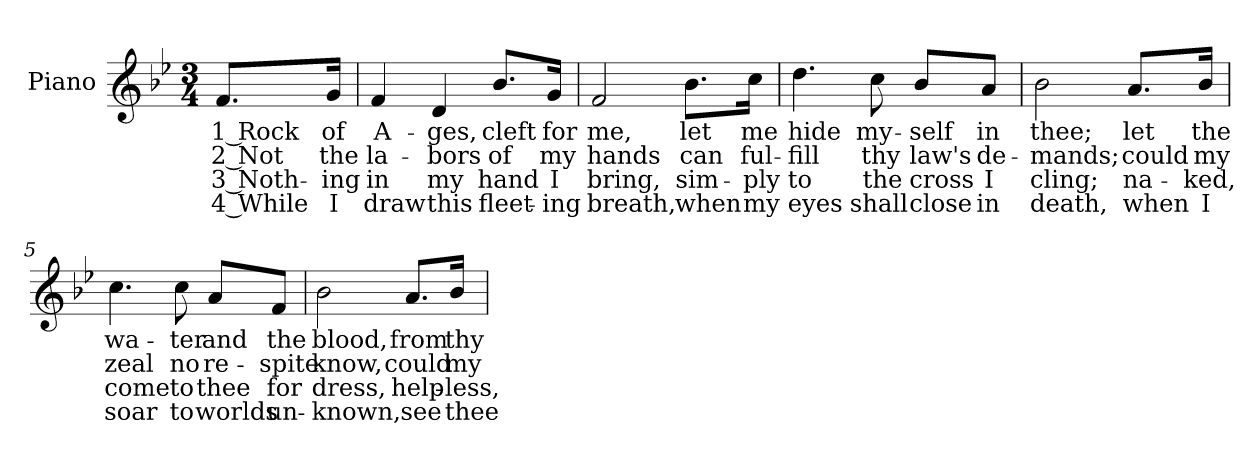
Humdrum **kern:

**kern	**text	**text	**text	**text
*part1	*part1	*part1	*part1	*part1
*staff1	*staff1	*staff1	*staff1	*staff1
*I"Piano	*	*	*	*
*I'Pno.	*	*	*	*
!!LO:PB:g=z
*clefG2	*	*	*	*
*k[b-e-]	*	*	*	*
*B-:	*	*	*	*
*M3/4	*	*	*	*
=	=	=	=	=
!	!LO:LY:b:color=#000000	!LO:LY:b:color=#000000	!LO:LY:b:color=#000000	!LO:LY:b:color=#000000
8.fi/L	1 Rock	2 Not	3 Noth-	-4 While
!	!LO:LY:b:color=#000000	!LO:LY:b:color=#000000	!LO:LY:b:color=#000000	!LO:LY:b:color=#000000
16gi/Jk	of	the	ing	I
=1	=1	=1	=1	=1
!	!LO:LY:b:color=#000000	!LO:LY:b:color=#000000	!LO:LY:b:color=#000000	!LO:LY:b:color=#000000
4fi/	A-	la-	in	draw
!	!LO:LY:b:color=#000000	!LO:LY:b:color=#000000	!LO:LY:b:color=#000000	!LO:LY:b:color=#000000
4di/	-ges,	-bors	my	this
!	!LO:LY:b:color=#000000	!LO:LY:b:color=#000000	!LO:LY:b:color=#000000	!LO:LY:b:color=#000000
8.b-i/L	cleft	of	hand	fleet-
!	!LO:LY:b:color=#000000	!LO:LY:b:color=#000000	!LO:LY:b:color=#000000	!LO:LY:b:color=#000000
16gi/Jk	for	my	-I	ing
=2	=2	=2	=2	=2
!	!LO:LY:b:color=#000000	!LO:LY:b:color=#000000	!LO:LY:b:color=#000000	!LO:LY:b:color=#000000
2fi/	me,	hands	bring,	breath,
!	!LO:LY:b:color=#000000	!LO:LY:b:color=#000000	!LO:LY:b:color=#000000	!LO:LY:b:color=#000000
8.b-i\L	let	can	sim-	-when
!	!LO:LY:b:color=#000000	!LO:LY:b:color=#000000	!LO:LY:b:color=#000000	!LO:LY:b:color=#000000
16cci\Jk	me	ful-	ply	my
=3	=3	=3	=3	=3
!	!LO:LY:b:color=#000000	!LO:LY:b:color=#000000	!LO:LY:b:color=#000000	!LO:LY:b:color=#000000
4.ddi\	hide	-fill	to	eyes
!	!LO:LY:b:color=#000000	!LO:LY:b:color=#000000	!LO:LY:b:color=#000000	!LO:LY:b:color=#000000
8cci\	my-	thy	the	shall
!	!LO:LY:b:color=#000000	!LO:LY:b:color=#000000	!LO:LY:b:color=#000000	!LO:LY:b:color=#000000
8b-i/L	-self	law's	cross	close
!	!LO:LY:b:color=#000000	!LO:LY:b:color=#000000	!LO:LY:b:color=#000000	!LO:LY:b:color=#000000
8ai/J	in	de-	I	in
!!LO:LB:g=z
=4	=4	=4	=4	=4
!	!LO:LY:b:color=#000000	!LO:LY:b:color=#000000	!LO:LY:b:color=#000000	!LO:LY:b:color=#000000
2b-i\	thee;	-mands;	cling;	death,
!	!LO:LY:b:color=#000000	!LO:LY:b:color=#000000	!LO:LY:b:color=#000000	!LO:LY:b:color=#000000
8.ai/L	let	could	na-	-when
!	!LO:LY:b:color=#000000	!LO:LY:b:color=#000000	!LO:LY:b:color=#000000	!LO:LY:b:color=#000000
16b-i/Jk	the	my	ked,	I
=5	=5	=5	=5	=5
!	!LO:LY:b:color=#000000	!LO:LY:b:color=#000000	!LO:LY:b:color=#000000	!LO:LY:b:color=#000000
4.cci\	wa-	zeal	come	soar
!	!LO:LY:b:color=#000000	!LO:LY:b:color=#000000	!LO:LY:b:color=#000000	!LO:LY:b:color=#000000
8cci\	-ter	no	to	to
!	!LO:LY:b:color=#000000	!LO:LY:b:color=#000000	!LO:LY:b:color=#000000	!LO:LY:b:color=#000000
8ai/L	and	re-	thee	worlds
!	!LO:LY:b:color=#000000	!LO:LY:b:color=#000000	!LO:LY:b:color=#000000	!LO:LY:b:color=#000000
8fi/J	the	-spite	for	un-
=6	=6	=6	=6	=6
!	!LO:LY:b:color=#000000	!LO:LY:b:color=#000000	!LO:LY:b:color=#000000	!LO:LY:b:color=#000000
2b-i\	blood,	know,	-dress,	known,
=7-	=7-	=7-	=7-	=7-
!	!LO:LY:b:color=#000000	!LO:LY:b:color=#000000	!LO:LY:b:color=#000000	!LO:LY:b:color=#000000
8.ai/L	from	could	help-	-see
!	!LO:LY:b:color=#000000	!LO:LY:b:color=#000000	!LO:LY:b:color=#000000	!LO:LY:b:color=#000000
16b-i/Jk	thy	my	less,	thee
=	=	=	=	=
*-	*-	*-	*-	*-
